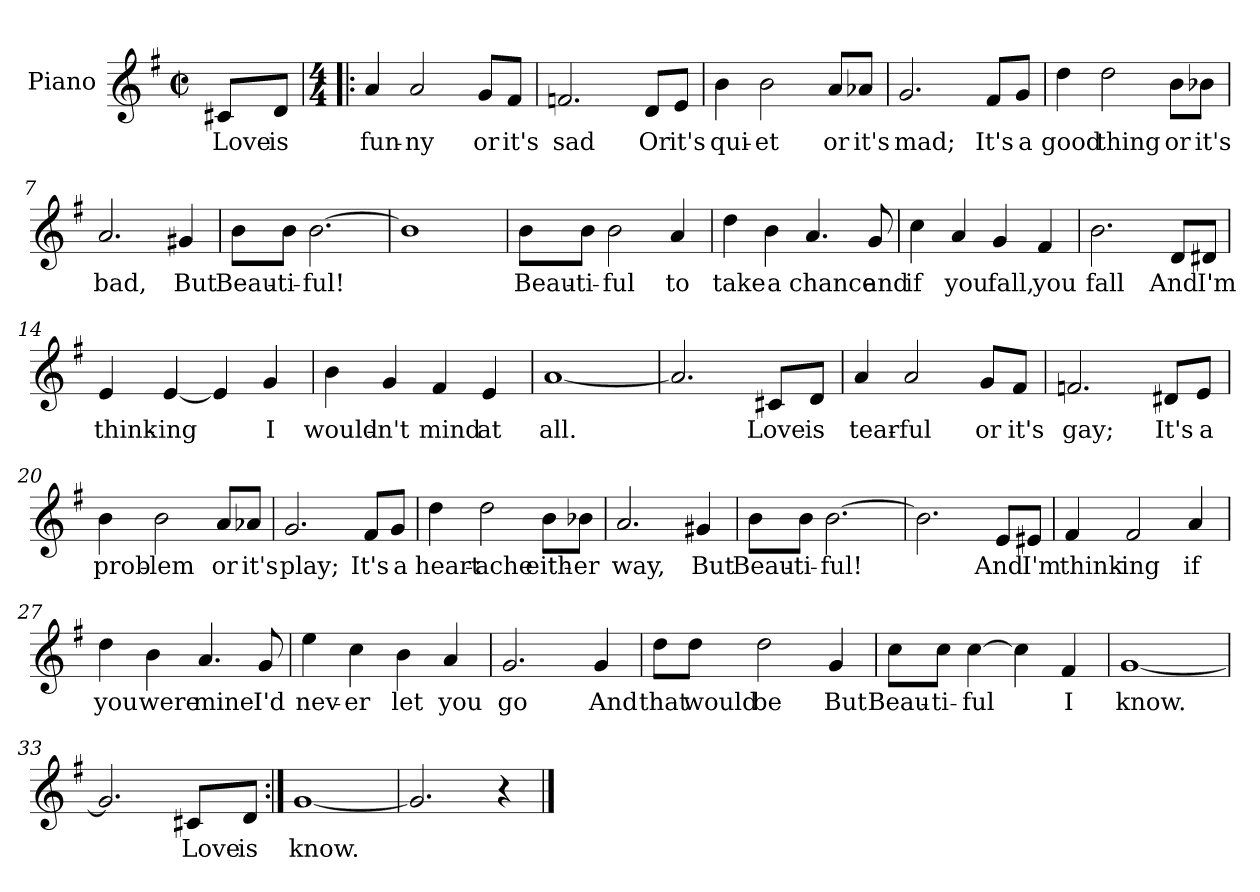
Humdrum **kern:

**kern	**text
*part1	*part1
*staff1	*staff1
*I"Piano	*
*I'Pno	*
*clefG2	*
*k[f#]	*
*G:	*
*M2/2	*
*met(c|)	*
=1	=1
8c#X/L	Love
8d/J	is
=2!|:	=2!|:
*M4/4	*
4a/	fun-
2a/	-ny
8g/L	or
8f#/J	it's
=3	=3
2.fn/	sad
8d/L	Or
8e/J	it's
=4	=4
4b\	qui-
2b\	-et
8a/L	or
8a-X/J	it's
=5	=5
2.g/	mad;
8f#/L	It's
8g/J	a
!!LO:LB:g=z
=6	=6
4dd\	good
2dd\	thing
8b\L	or
8b-X\J	it's
=7	=7
2.a/	bad,
4g#X/	But
=8	=8
8b\L	Beau-
8b\J	-ti-
[2.b\	-ful!
=9	=9
1b]	.
!!LO:LB:g=z
=10	=10
8b\L	Beau-
8b\J	-ti-
2b\	-ful
4a/	to
=11	=11
4dd\	take
4b\	a
4.a/	chance
8g/	and
=12	=12
4cc\	if
4a/	you
4g/	fall,
4f#/	you
=13	=13
2.b\	fall
8d/L	And
8d#X/J	I'm
!!LO:LB:g=z
=14	=14
4e/	think-
[4e/	-ing
4e/]	.
4g/	I
=15	=15
4b\	would-
4g/	-n't
4f#/	mind
4e/	at
=16	=16
[1a	all.
=17	=17
2.a/]	.
8c#X/L	Love
8d/J	is
!!LO:LB:g=z
=18	=18
4a/	tear-
2a/	-ful
8g/L	or
8f#/J	it's
=19	=19
2.fn/	gay;
8d#X/L	It's
8e/J	a
=20	=20
4b\	prob-
2b\	-lem
8a/L	or
8a-X/J	it's
=21	=21
2.g/	play;
8f#/L	It's
8g/J	a
!!LO:LB:g=z
=22	=22
4dd\	heart-
2dd\	-ache
8b\L	eith-
8b-X\J	-er
=23	=23
2.a/	way,
4g#X/	But
=24	=24
8b\L	Beau-
8b\J	-ti-
[2.b\	-ful!
=25	=25
2.b\]	.
8e/L	And
8e#X/J	I'm
!!LO:LB:g=z
=26	=26
4f#/	think-
2f#/	-ing
4a/	if
=27	=27
4dd\	you
4b\	were
4.a/	mine
8g/	I'd
=28	=28
4ee\	nev-
4cc\	-er
4b\	let
4a/	you
=29	=29
2.g/	go
4g/	And
!!LO:LB:g=z
=30	=30
8dd\L	that
8dd\J	would
2dd\	be
4g/	But
=31	=31
8cc\L	Beau-
8cc\J	-ti-
[4cc\	-ful
4cc\]	.
4f#/	I
=32	=32
[1g	know.
=33	=33
2.g/]	.
8c#X/L	Love
8d/J	is
=34:|!	=34:|!
[1g	know.
=35	=35
2.g/]	.
4r	.
==	==
*-	*-
